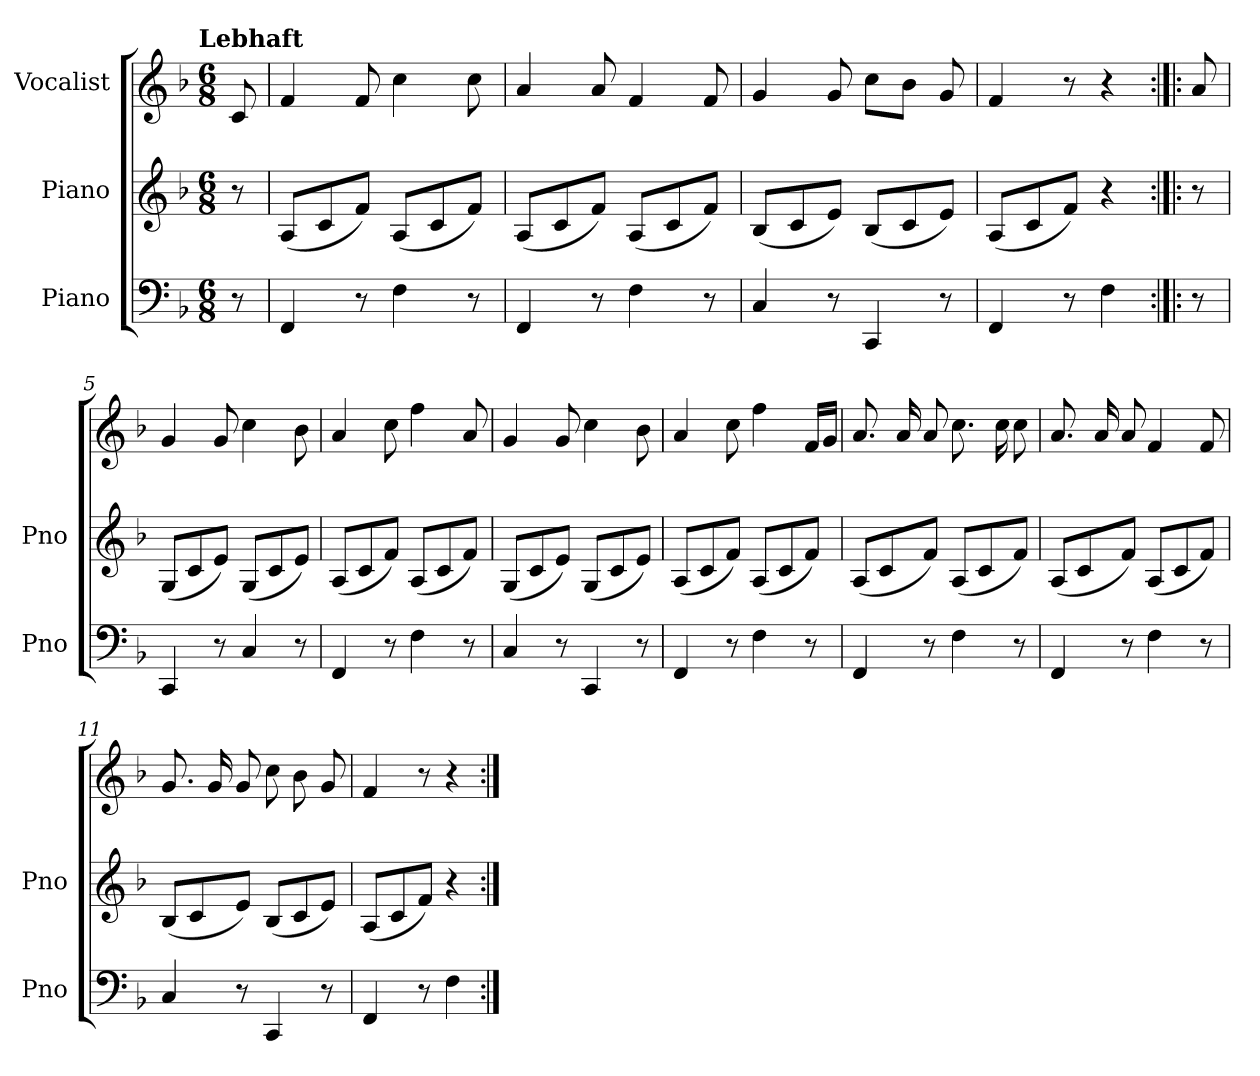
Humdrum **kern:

**kern	**kern	**kern
*part3	*part2	*part1
*staff3	*staff2	*staff1
*I"Piano	*I"Piano	*I"Vocalist
*I'Pno	*I'Pno	*
*clefF4	*clefG2	*clefG2
*k[b-]	*k[b-]	*k[b-]
*F:	*F:	*F:
!!LO:TX:omd:t=Lebhaft
*M6/8	*M6/8	*M6/8
*MM112	*MM112	*MM112
=	=	=
8r	8r	8c
=1	=1	=1
4FF	(8AL	4f
.	8c	.
8r	8fJ)	8f
4F	(8AL	4cc
.	8c	.
8r	8fJ)	8cc
=2	=2	=2
4FF	(8AL	4a
.	8c	.
8r	8fJ)	8a
4F	(8AL	4f
.	8c	.
8r	8fJ)	8f
=3	=3	=3
4C	(8B-L	4g
.	8c	.
8r	8eJ)	8g
4CC	(8B-L	8ccL
.	8c	8b-J
8r	8eJ)	8g
=4	=4	=4
4FF	(8AL	4f
.	8c	.
8r	8fJ)	8r
4F	4r	4r
=:|!|:	=:|!|:	=:|!|:
8r	8r	8a
=5	=5	=5
4CC	(8GL	4g
.	8c	.
8r	8eJ)	8g
4C	(8GL	4cc
.	8c	.
8r	8eJ)	8b-
=6	=6	=6
4FF	(8AL	4a
.	8c	.
8r	8fJ)	8cc
4F	(8AL	4ff
.	8c	.
8r	8fJ)	8a
=7	=7	=7
4C	(8GL	4g
.	8c	.
8r	8eJ)	8g
4CC	(8GL	4cc
.	8c	.
8r	8eJ)	8b-
=8	=8	=8
4FF	(8AL	4a
.	8c	.
8r	8fJ)	8cc
4F	(8AL	4ff
.	8c	.
8r	8fJ)	16fLL
.	.	16gJJ
=9	=9	=9
4FF	(8AL	8.a
.	8c	.
.	.	16a
8r	8fJ)	8a
4F	(8AL	8.cc
.	8c	.
.	.	16cc
8r	8fJ)	8cc
=10	=10	=10
4FF	(8AL	8.a
.	8c	.
.	.	16a
8r	8fJ)	8a
4F	(8AL	4f
.	8c	.
8r	8fJ)	8f
=11	=11	=11
4C	(8B-L	8.g
.	8c	.
.	.	16g
8r	8eJ)	8g
4CC	(8B-L	8cc
.	8c	8b-
8r	8eJ)	8g
=12	=12	=12
4FF	(8AL	4f
.	8c	.
8r	8fJ)	8r
4F	4r	4r
=:|!	=:|!	=:|!
*-	*-	*-
